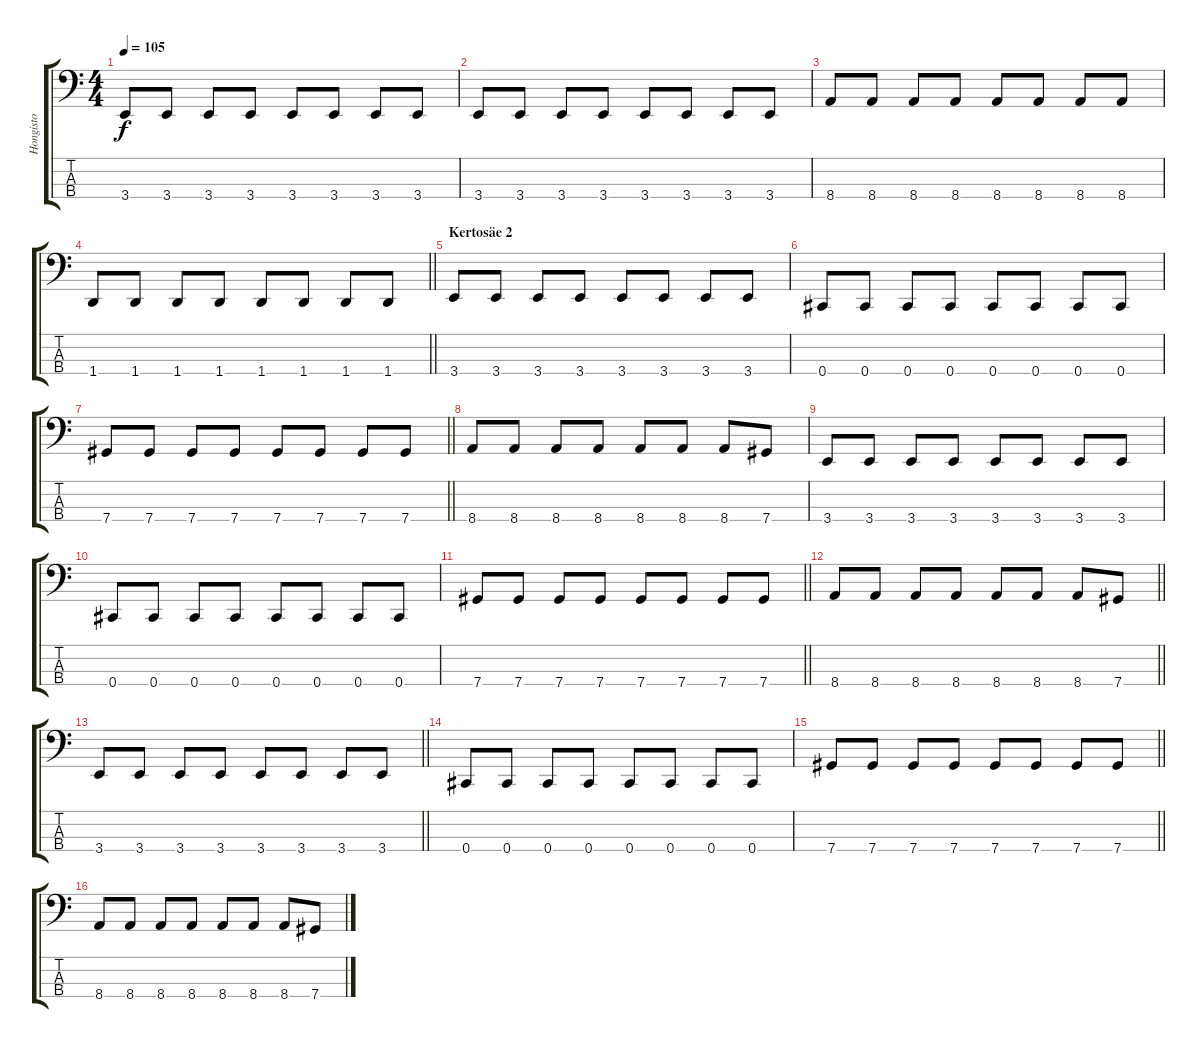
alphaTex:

\track ("Hongisto" "Hongisto") {instrument electricbassfinger}
\staff {score tabs}
\tuning (Gb2 Db2 Ab1 Db1) {hide}
\ts (4 4)
\tempo 105
\clef f4
\ks c
3.4.8{dy f} 3.4.8 3.4.8 3.4.8 3.4.8 3.4.8 3.4.8 3.4.8 |
3.4.8 3.4.8 3.4.8 3.4.8 3.4.8 3.4.8 3.4.8 3.4.8 |
8.4.8 8.4.8 8.4.8 8.4.8 8.4.8 8.4.8 8.4.8 8.4.8 |
\barLineRight lightlight
1.4.8 1.4.8 1.4.8 1.4.8 1.4.8 1.4.8 1.4.8 1.4.8 |
\section ("" "Kertosäe 2")
3.4.8 3.4.8 3.4.8 3.4.8 3.4.8 3.4.8 3.4.8 3.4.8 |
0.4.8 0.4.8 0.4.8 0.4.8 0.4.8 0.4.8 0.4.8 0.4.8 |
\barLineRight lightlight
7.4.8 7.4.8 7.4.8 7.4.8 7.4.8 7.4.8 7.4.8 7.4.8 |
8.4.8 8.4.8 8.4.8 8.4.8 8.4.8 8.4.8 8.4.8 7.4.8 |
3.4.8 3.4.8 3.4.8 3.4.8 3.4.8 3.4.8 3.4.8 3.4.8 |
0.4.8 0.4.8 0.4.8 0.4.8 0.4.8 0.4.8 0.4.8 0.4.8 |
\barLineRight lightlight
7.4.8 7.4.8 7.4.8 7.4.8 7.4.8 7.4.8 7.4.8 7.4.8 |
\barLineRight lightlight
8.4.8 8.4.8 8.4.8 8.4.8 8.4.8 8.4.8 8.4.8 7.4.8 |
\section ("" "")
\barLineRight lightlight
3.4.8 3.4.8 3.4.8 3.4.8 3.4.8 3.4.8 3.4.8 3.4.8 |
\section ("" "")
0.4.8 0.4.8 0.4.8 0.4.8 0.4.8 0.4.8 0.4.8 0.4.8 |
\barLineRight lightlight
7.4.8 7.4.8 7.4.8 7.4.8 7.4.8 7.4.8 7.4.8 7.4.8 |
8.4.8 8.4.8 8.4.8 8.4.8 8.4.8 8.4.8 8.4.8 7.4.8
